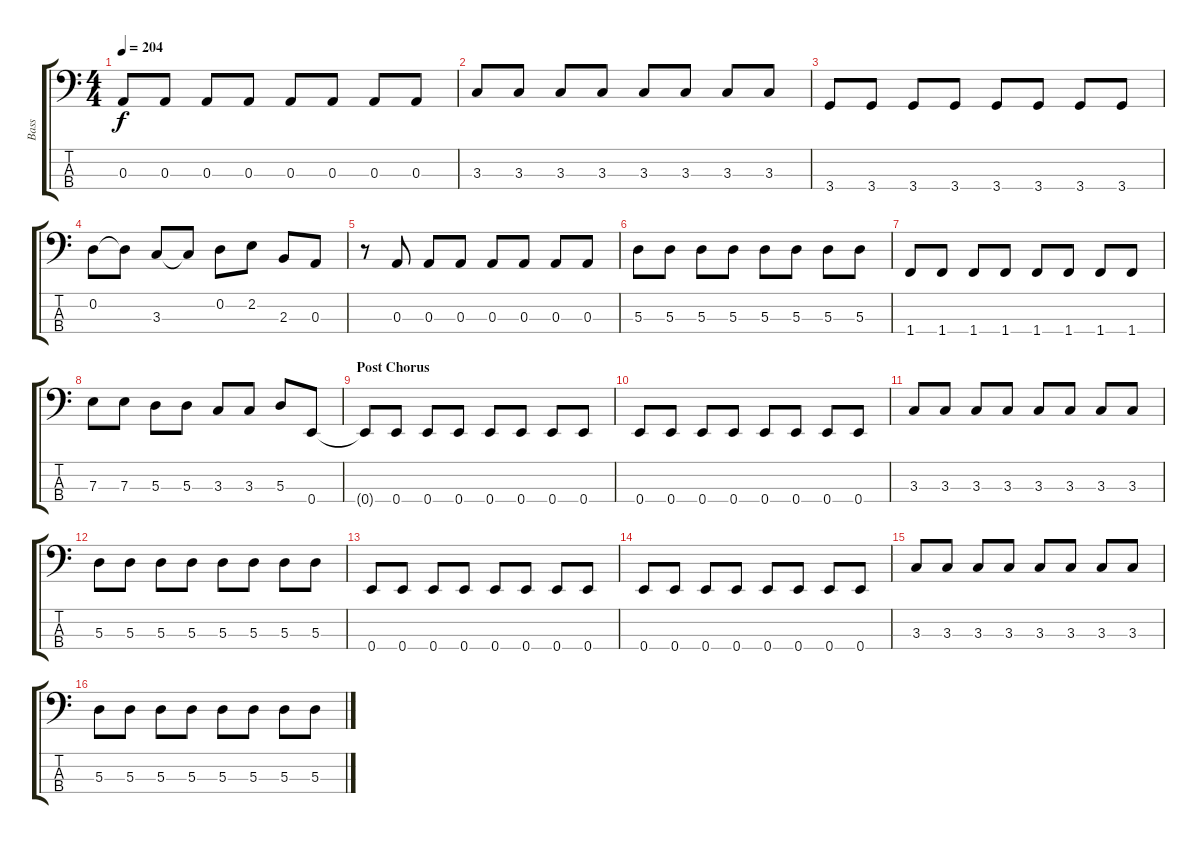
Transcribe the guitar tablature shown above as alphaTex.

\track ("Bass" "Bass") {instrument electricbassfinger}
\staff {score tabs}
\tuning (G2 D2 A1 E1) {hide}
\ts (4 4)
\tempo 204
\clef f4
\ks c
0.3.8{dy f} 0.3.8 0.3.8 0.3.8 0.3.8 0.3.8 0.3.8 0.3.8 |
3.3.8 3.3.8 3.3.8 3.3.8 3.3.8 3.3.8 3.3.8 3.3.8 |
3.4.8 3.4.8 3.4.8 3.4.8 3.4.8 3.4.8 3.4.8 3.4.8 |
0.2.8 0.2{t}.8 3.3.8 3.3{t}.8 0.2.8 2.2.8 2.3.8 0.3.8 |
r.8 0.3.8 0.3.8 0.3.8 0.3.8 0.3.8 0.3.8 0.3.8 |
5.3.8 5.3.8 5.3.8 5.3.8 5.3.8 5.3.8 5.3.8 5.3.8 |
1.4.8 1.4.8 1.4.8 1.4.8 1.4.8 1.4.8 1.4.8 1.4.8 |
7.3.8 7.3.8 5.3.8 5.3.8 3.3.8 3.3.8 5.3.8 0.4.8 |
\section ("" "Post Chorus")
0.4{t}.8 0.4.8 0.4.8 0.4.8 0.4.8 0.4.8 0.4.8 0.4.8 |
0.4.8 0.4.8 0.4.8 0.4.8 0.4.8 0.4.8 0.4.8 0.4.8 |
3.3.8 3.3.8 3.3.8 3.3.8 3.3.8 3.3.8 3.3.8 3.3.8 |
5.3.8 5.3.8 5.3.8 5.3.8 5.3.8 5.3.8 5.3.8 5.3.8 |
0.4.8 0.4.8 0.4.8 0.4.8 0.4.8 0.4.8 0.4.8 0.4.8 |
0.4.8 0.4.8 0.4.8 0.4.8 0.4.8 0.4.8 0.4.8 0.4.8 |
3.3.8 3.3.8 3.3.8 3.3.8 3.3.8 3.3.8 3.3.8 3.3.8 |
5.3.8 5.3.8 5.3.8 5.3.8 5.3.8 5.3.8 5.3.8 5.3.8
